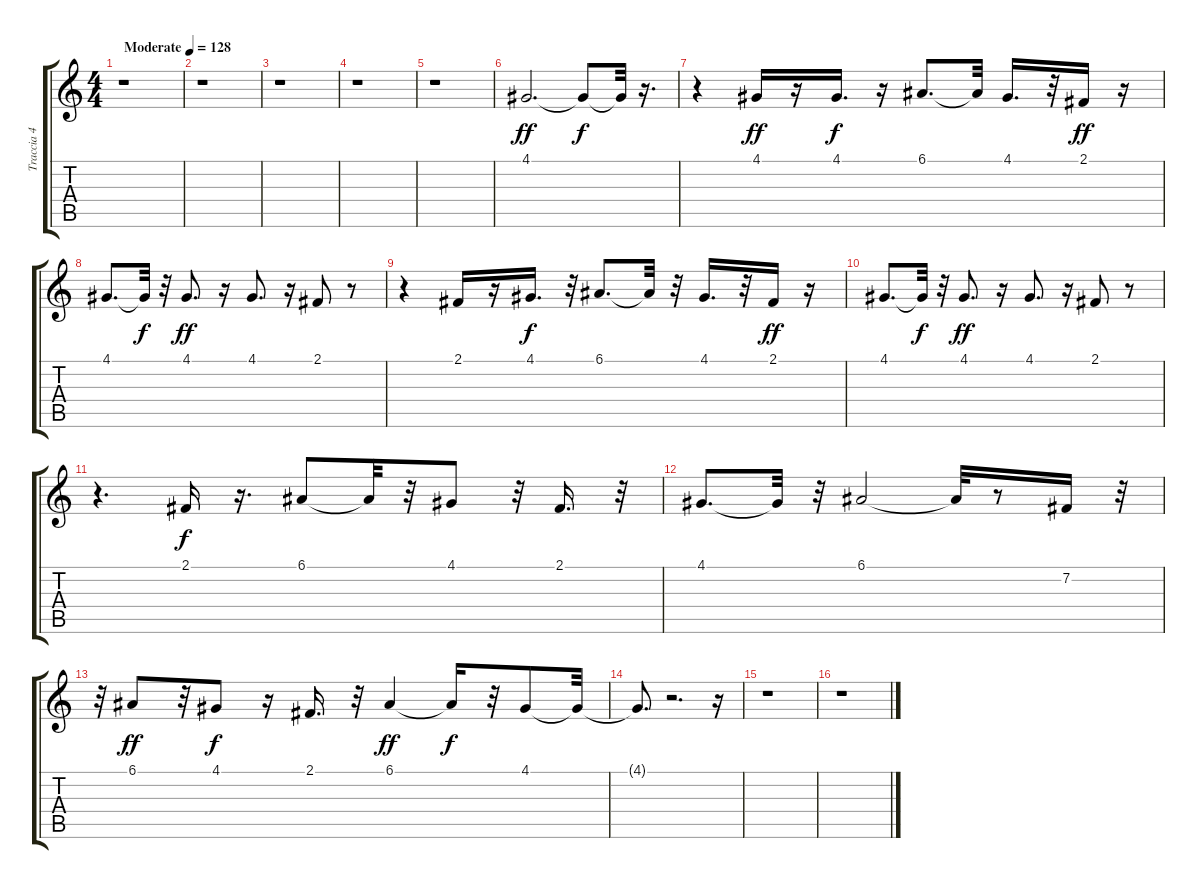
\track ("Traccia 4" "Traccia 4") {instrument flute}
\staff {score tabs}
\tuning (E4 B3 G3 D3 A2 E2) {hide}
\ts (4 4)
\tempo (128 "Moderate")
\clef g2
\ks c
r.1{dy ff instrument flute} |
r.1 |
r.1 |
r.1 |
r.1 |
4.1.2{d} 4.1{t}.8{dy f} 4.1{t}.32 r.16{d} |
r.4 4.1.16{dy ff} r.16 4.1.16{d dy f} r.16 6.1.8{d} 6.1{t}.32 4.1.16{d} r.32 2.1.16{dy ff} r.16 |
4.1.8{d} 4.1{t}.32{dy f} r.32 4.1.8{d dy ff} r.16 4.1.8{d} r.16 2.1.8 r.8 |
r.4 2.1.16 r.16 4.1.16{d dy f} r.32 6.1.8{d} 6.1{t}.32 r.32 4.1.16{d} r.32 2.1.16{dy ff} r.16 |
4.1.8{d} 4.1{t}.32{dy f} r.32 4.1.8{d dy ff} r.16 4.1.8{d} r.16 2.1.8 r.8 |
r.4{d} 2.1.16{dy f} r.16{d} 6.1.8 6.1{t}.32 r.32 4.1.8 r.32 2.1.16{d} r.32 |
4.1.8{d} 4.1{t}.32 r.32 6.1.2 6.1{t}.32 r.8 7.2.16 r.32 |
r.32 6.1.8{dy ff} r.32 4.1.8{dy f} r.16 2.1.16{d} r.32 6.1.4{dy ff} 6.1{t}.16{dy f} r.32 4.1.8 4.1{t}.32 |
4.1{t}.8{d} r.2{d} r.16 |
r.1 |
r.1
